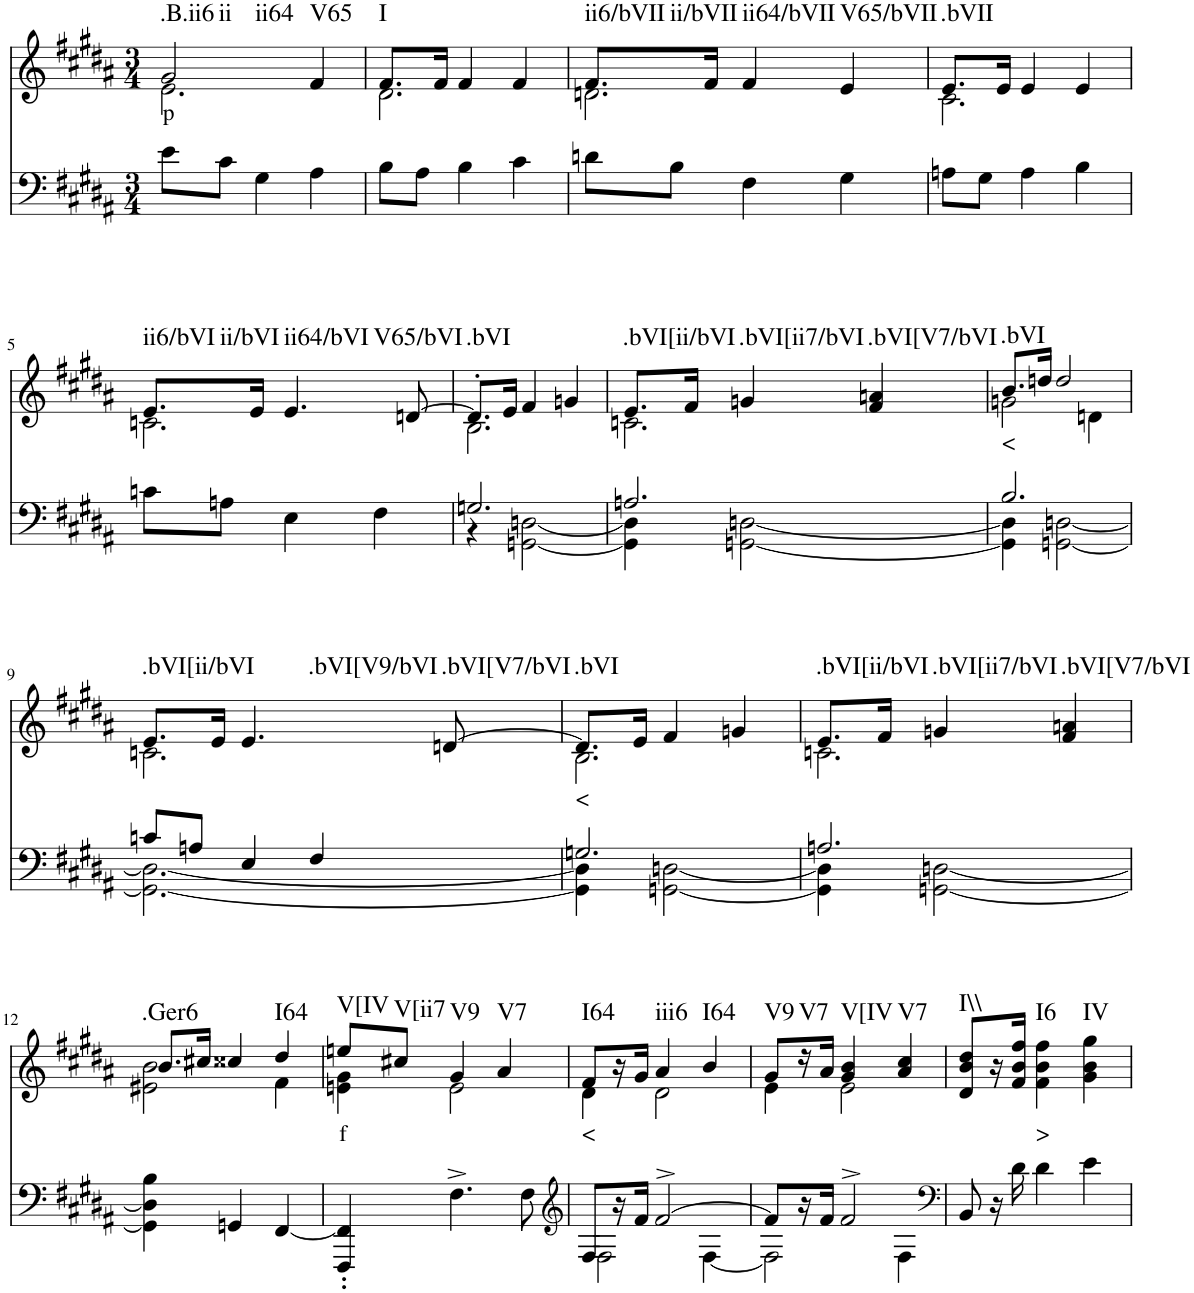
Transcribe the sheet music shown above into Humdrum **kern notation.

**kern	**kern	**text	**harte
*part2	*part1	*part1	*part1
*staff2	*staff1	*staff1	*
*I"Piano	*I"Piano	*	*
*I'Pno	*I'Pno	*	*
*clefF4	*clefG2	*	*
*k[f#c#g#d#a#]	*k[f#c#g#d#a#]	*	*
*B:	*B:	*	*
*M3/4	*M3/4	*	*
=1	=1	=1	=1
*	*^	*	*
!	!	!	!LO:LY:b	!LO:H:n=1:kt=.B.ii6
!	!	!	!	!LO:H:n=2:kt=ii
!	!	!	!	!LO:H:n=3:kt=ii64
8e\L	2g#/	2.e\	p	N N N
8c#\J	.	.	.	.
4G#\	.	.	.	.
!	!	!	!	!LO:H:kt=V65
4A#\	4f#/	.	.	N
=2	=2	=2	=2	=2
!	!	!	!	!LO:H:kt=I
8B\L	8.f#/L	2.d#\	.	N
8A#\J	.	.	.	.
.	16f#/Jk	.	.	.
4B\	4f#/	.	.	.
4c#\	4f#/	.	.	.
=3	=3	=3	=3	=3
!	!	!	!	!LO:H:n=1:kt=ii6/bVII
!	!	!	!	!LO:H:n=2:kt=ii/bVII
8dn\L	8.f#/L	2.dn\	.	N N
8B\J	.	.	.	.
.	16f#/Jk	.	.	.
!	!	!	!	!LO:H:kt=ii64/bVII
4F#\	4f#/	.	.	N
!	!	!	!	!LO:H:kt=V65/bVII
4G#\	4e/	.	.	N
=4	=4	=4	=4	=4
!	!	!	!	!LO:H:kt=.bVII
8An\L	8.e/L	2.c#\	.	N
8G#\J	.	.	.	.
.	16e/Jk	.	.	.
4A\	4e/	.	.	.
4B\	4e/	.	.	.
!!LO:LB:g=z	!!
=5	=5	=5	=5	=5
!	!	!	!	!LO:H:n=1:kt=ii6/bVI
!	!	!	!	!LO:H:n=2:kt=ii/bVI
8cn\L	8.e/L	2.cn\	.	N N
8An\J	.	.	.	.
.	16e/Jk	.	.	.
!	!	!	!	!LO:H:n=1:kt=ii64/bVI
!	!	!	!	!LO:H:n=2:kt=V65/bVI
4E\	4.e/	.	.	N N
4F#\	.	.	.	.
.	[8dn/	.	.	.
=6	=6	=6	=6	=6
*^	*	*	*	*
!	!	!	!	!	!LO:H:kt=.bVI
2.Gn/	4r	8.d'/L]	2.B\	.	N
.	.	16e/Jk	.	.	.
.	[2GGn\ [2Dn\	4f#/	.	.	.
.	.	4gn/	.	.	.
=7	=7	=7	=7	=7	=7
!	!	!	!	!	!LO:H:kt=.bVI[ii/bVI
2.An/	4GG\] 4D\]	8.e/L	2.cn\	.	N
.	.	16f#/Jk	.	.	.
!	!	!	!	!	!LO:H:kt=.bVI[ii7/bVI
.	[2GGn\ [2Dn\	4gn/	.	.	N
!	!	!	!	!	!LO:H:kt=.bVI[V7/bVI
.	.	4f#/ 4an/	.	.	N
=8	=8	=8	=8	=8	=8
!	!	!	!	!LO:LY:b	!LO:H:kt=.bVI
2.B/	4GG\] 4D\]	8.b/L	2gn\	<	N
.	.	16ddn/Jk	.	.	.
.	[2GGn\ [2Dn\	2dd/	.	.	.
.	.	.	4dn\	.	.
!!LO:LB:g=z	!!
=9	=9	=9	=9	=9	=9
!	!	!	!	!	!LO:H:kt=.bVI[ii/bVI
8cn/L	2.GG\_ 2.D\_	8.e/L	2.cn\	.	N
8An/J	.	.	.	.	.
.	.	16e/Jk	.	.	.
!	!	!	!	!	!LO:H:kt=.bVI[V9/bVI
4E/	.	4.e/	.	.	N
4F#/	.	.	.	.	.
!	!	!	!	!	!LO:H:kt=.bVI[V7/bVI
.	.	[8dn/	.	.	N
=10	=10	=10	=10	=10	=10
!	!	!	!	!LO:LY:b	!LO:H:kt=.bVI
2.Gn/	4GG\] 4D\]	8.d/L]	2.B\	<	N
.	.	16e/Jk	.	.	.
.	[2GGn\ [2Dn\	4f#/	.	.	.
.	.	4gn/	.	.	.
=11	=11	=11	=11	=11	=11
!	!	!	!	!	!LO:H:kt=.bVI[ii/bVI
2.An/	4GG\] 4D\]	8.e/L	2.cn\	.	N
.	.	16f#/Jk	.	.	.
!	!	!	!	!	!LO:H:kt=.bVI[ii7/bVI
.	[2GGn\ [2Dn\	4gn/	.	.	N
!	!	!	!	!	!LO:H:kt=.bVI[V7/bVI
.	.	4f#/ 4an/	.	.	N
*v	*v	*	*	*	*
!!LO:LB:g=z	!!
=12	=12	=12	=12	=12
!	!	!	!	!LO:H:kt=.Ger6
4GG\] 4D\] 4B\	8.b/L	2e#X\ 2b\	.	N
.	16cc#X/Jk	.	.	.
4GGn/	4cc##X/	.	.	.
!	!	!	!	!LO:H:kt=I64
[4FF#/	4dd#/	4f#\	.	N
=13	=13	=13	=13	=13
!	!	!	!LO:LY:b	!LO:H:kt=V[IV
4FFF#/' 4FF#/]'	8een/L	4en\ 4g#\	f	N
!	!	!	!	!LO:H:kt=V[ii7
.	8cc#X/J	.	.	N
!	!	!	!	!LO:H:kt=V9
4.F#^\	4g#/	2e\	.	N
!	!	!	!	!LO:H:kt=V7
.	4a#/	.	.	N
8F#\	.	.	.	.
=14	=14	=14	=14	=14
*clefG2	*	*	*	*
*^	*	*	*	*
!	!	!	!	!LO:LY:b	!LO:H:kt=I64
8F#/L	2F#\	8f#/L	4d#\	<	N
16r	.	16r	.	.	.
16f#/JJ	.	16g#/JJ	.	.	.
!	!	!	!	!	!LO:H:kt=iii6
[2f#^/	.	4a#/	2d#\	.	N
!	!	!	!	!	!LO:H:kt=I64
.	[4F#\	4b/	.	.	N
=15	=15	=15	=15	=15	=15
!	!	!	!	!	!LO:H:kt=V9
8f#/L]	2F#\]	8g#/L	4e\	.	N
!	!	!	!	!	!LO:H:kt=V7
16r	.	16r	.	.	N
16f#/JJ	.	16a#/JJ	.	.	.
!	!	!	!	!	!LO:H:kt=V[IV
2f#^/	.	4g#/ 4b/	2e\	.	N
!	!	!	!	!	!LO:H:kt=V7
.	4F#\	4a#/ 4cc#/	.	.	N
*v	*v	*	*	*	*
*	*v	*v	*	*
=16	=16	=16	=16
*clefF4	*	*	*
*^	*	*	*
!	!	!	!	!LO:H:kt=I\\
*v	*v	*	*	*
8BB/	8d#/ 8b/ 8dd#/L	.	N
16r	16r	.	.
16d#\	16f#/ 16b/ 16ff#/JJ	.	.
!	!	!LO:LY:b	!LO:H:kt=I6
4d#\	4f#\ 4b\ 4ff#\	>	N
!	!	!	!LO:H:kt=IV
4e\	4g#\ 4b\ 4gg#\	.	N
=	=	=	=
*-	*-	*-	*-
